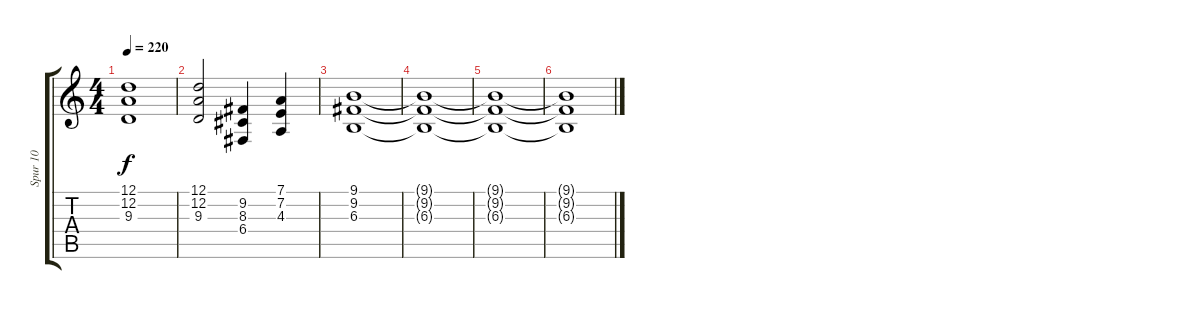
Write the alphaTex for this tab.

\track ("Spur 10" "Spur 10") {instrument stringensemble1}
\staff {score tabs}
\tuning (D4 A3 F3 C3 G2 D2) {hide}
\ts (4 4)
\tempo 220
\clef g2
\ks c
(12.1 12.2 9.3).1{dy f} |
(12.1 12.2 9.3).2 (9.2 8.3 6.4).4 (7.1 7.2 4.3).4 |
(9.1 9.2 6.3).1{volume 0} |
(9.1{t} 9.2{t} 6.3{t}).1 |
(9.1{t} 9.2{t} 6.3{t}).1 |
(9.1{t} 9.2{t} 6.3{t}).1
